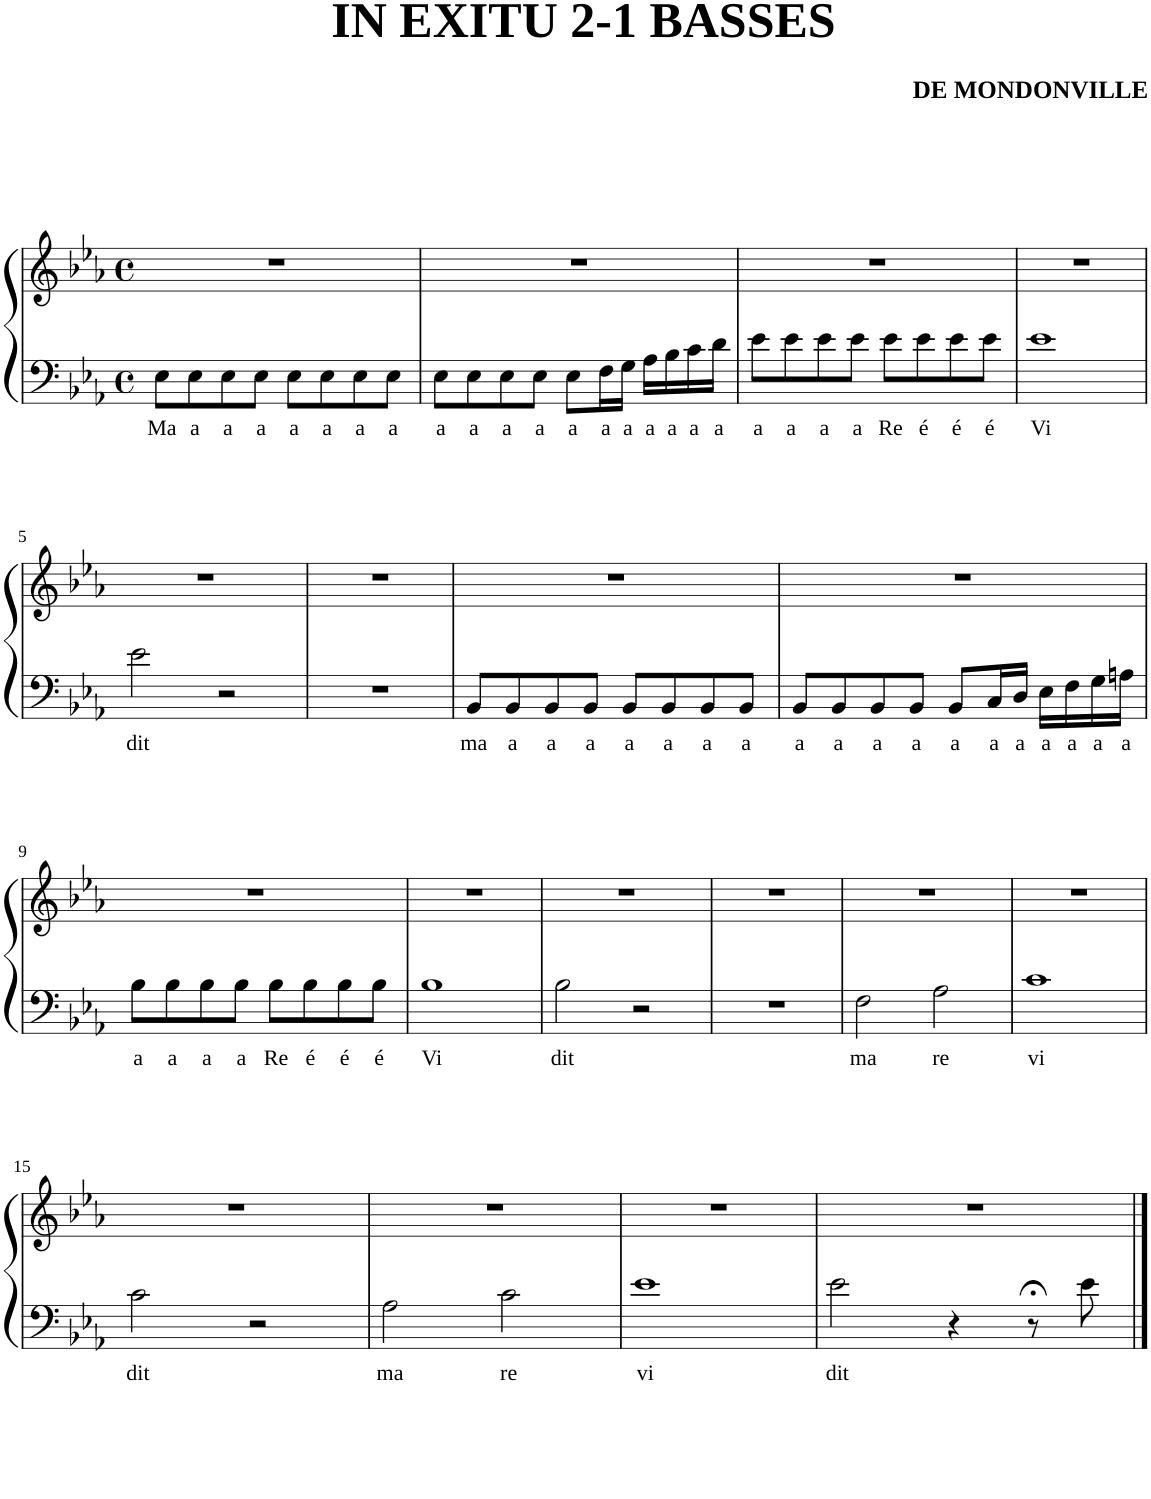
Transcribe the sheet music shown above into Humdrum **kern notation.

**kern	**text	**kern
*part1	*part1	*part1
*staff2	*staff2	*staff1
*I"Piano	*	*
*I'Pno	*	*
*clefF4	*	*clefG2
*k[b-e-a-]	*	*k[b-e-a-]
*E-:	*	*E-:
*M4/4	*	*M4/4
*met(c)	*	*met(c)
=1	=1	=1
!	!LO:LY:b	!
8E-\L	Ma	1r
!	!LO:LY:b	!
8E-\	a	.
!	!LO:LY:b	!
8E-\	a	.
!	!LO:LY:b	!
8E-\J	a	.
!	!LO:LY:b	!
8E-\L	a	.
!	!LO:LY:b	!
8E-\	a	.
!	!LO:LY:b	!
8E-\	a	.
!	!LO:LY:b	!
8E-\J	a	.
=2	=2	=2
!	!LO:LY:b	!
8E-\L	a	1r
!	!LO:LY:b	!
8E-\	a	.
!	!LO:LY:b	!
8E-\	a	.
!	!LO:LY:b	!
8E-\J	a	.
!	!LO:LY:b	!
8E-\L	a	.
!	!LO:LY:b	!
16F\L	a	.
!	!LO:LY:b	!
16G\JJ	a	.
!	!LO:LY:b	!
16A-\LL	a	.
!	!LO:LY:b	!
16B-\	a	.
!	!LO:LY:b	!
16c\	a	.
!	!LO:LY:b	!
16d\JJ	a	.
=3	=3	=3
!	!LO:LY:b	!
8e-\L	a	1r
!	!LO:LY:b	!
8e-\	a	.
!	!LO:LY:b	!
8e-\	a	.
!	!LO:LY:b	!
8e-\J	a	.
!	!LO:LY:b	!
8e-\L	Re	.
!	!LO:LY:b	!
8e-\	é	.
!	!LO:LY:b	!
8e-\	é	.
!	!LO:LY:b	!
8e-\J	é	.
=4	=4	=4
!	!LO:LY:b	!
1e-	Vi	1r
!!LO:LB:g=z
=5	=5	=5
!	!LO:LY:b	!
2e-\	dit	1r
2r	.	.
=6	=6	=6
1r	.	1r
=7	=7	=7
!	!LO:LY:b	!
8BB-/L	ma	1r
!	!LO:LY:b	!
8BB-/	a	.
!	!LO:LY:b	!
8BB-/	a	.
!	!LO:LY:b	!
8BB-/J	a	.
!	!LO:LY:b	!
8BB-/L	a	.
!	!LO:LY:b	!
8BB-/	a	.
!	!LO:LY:b	!
8BB-/	a	.
!	!LO:LY:b	!
8BB-/J	a	.
=8	=8	=8
!	!LO:LY:b	!
8BB-/L	a	1r
!	!LO:LY:b	!
8BB-/	a	.
!	!LO:LY:b	!
8BB-/	a	.
!	!LO:LY:b	!
8BB-/J	a	.
!	!LO:LY:b	!
8BB-/L	a	.
!	!LO:LY:b	!
16C/L	a	.
!	!LO:LY:b	!
16D/JJ	a	.
!	!LO:LY:b	!
16E-\LL	a	.
!	!LO:LY:b	!
16F\	a	.
!	!LO:LY:b	!
16G\	a	.
!	!LO:LY:b	!
16An\JJ	a	.
!!LO:LB:g=z
=9	=9	=9
!	!LO:LY:b	!
8B-\L	a	1r
!	!LO:LY:b	!
8B-\	a	.
!	!LO:LY:b	!
8B-\	a	.
!	!LO:LY:b	!
8B-\J	a	.
!	!LO:LY:b	!
8B-\L	Re	.
!	!LO:LY:b	!
8B-\	é	.
!	!LO:LY:b	!
8B-\	é	.
!	!LO:LY:b	!
8B-\J	é	.
=10	=10	=10
!	!LO:LY:b	!
1B-	Vi	1r
=11	=11	=11
!	!LO:LY:b	!
2B-\	dit	1r
2r	.	.
=12	=12	=12
1r	.	1r
=13	=13	=13
!	!LO:LY:b	!
2F\	ma	1r
!	!LO:LY:b	!
2A-\	re	.
=14	=14	=14
!	!LO:LY:b	!
1c	vi	1r
!!LO:LB:g=z
=15	=15	=15
!	!LO:LY:b	!
2c\	dit	1r
2r	.	.
=16	=16	=16
!	!LO:LY:b	!
2A-\	ma	1r
!	!LO:LY:b	!
2c\	re	.
=17	=17	=17
!	!LO:LY:b	!
1e-	vi	1r
=18	=18	=18
!	!LO:LY:b	!
2e-\	dit	1r
4r	.	.
8r;<	.	.
8e-\	.	.
==	==	==
*-	*-	*-
